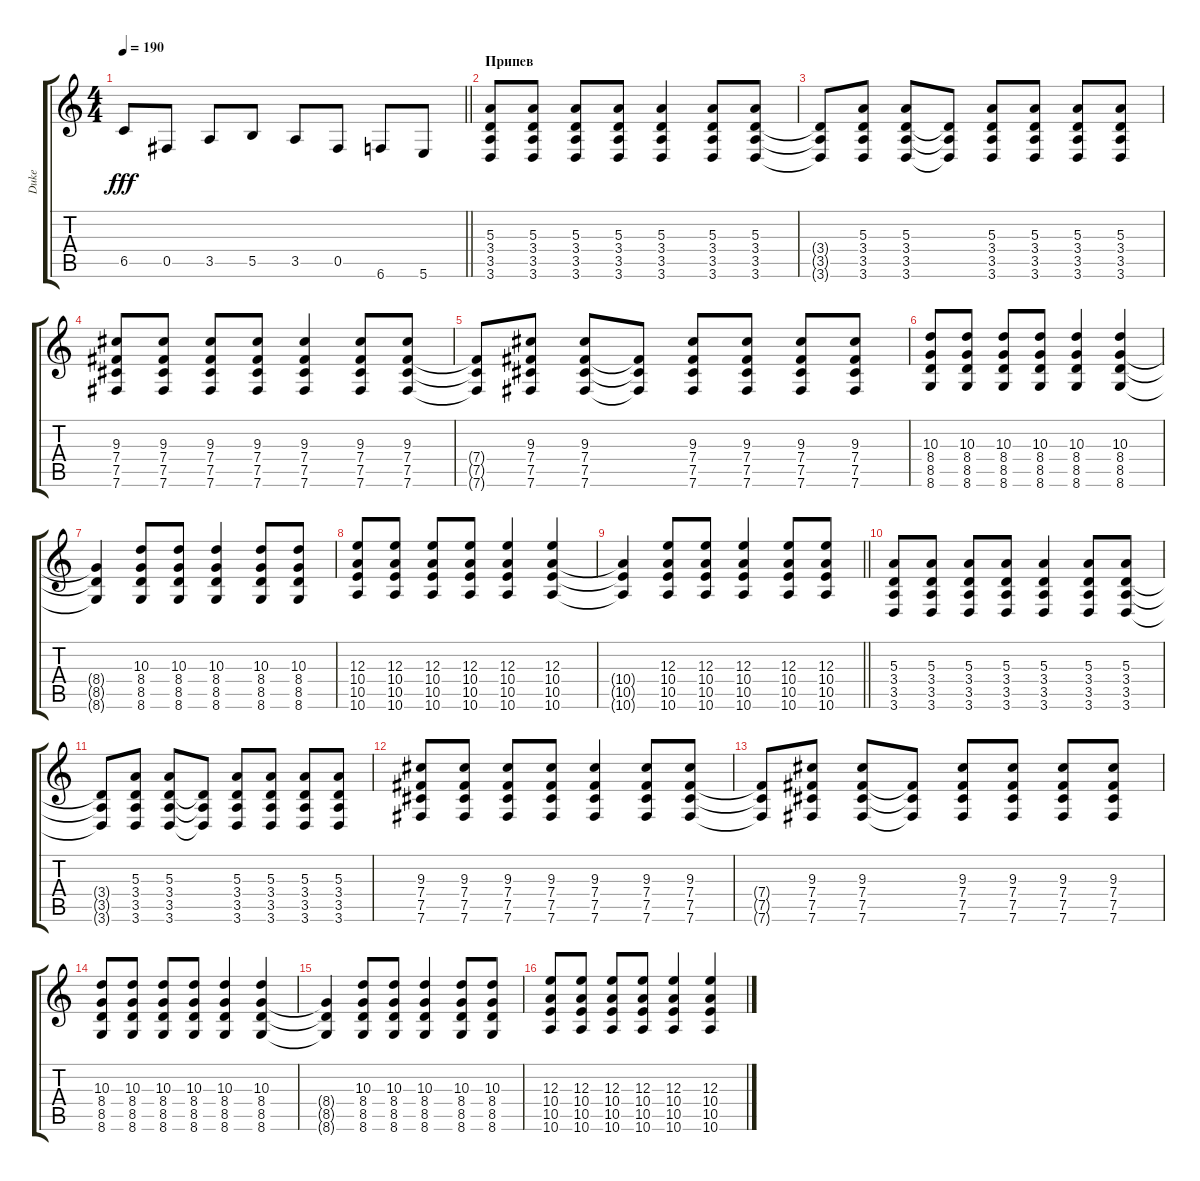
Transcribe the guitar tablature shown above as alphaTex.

\track ("Duke" "Duke") {instrument overdrivenguitar}
\staff {score tabs}
\tuning (Db4 Ab3 E3 B2 Gb2 B1) {hide}
\ts (4 4)
\tempo 190
\clef g2
\barLineRight lightlight
\ks c
6.5.8{dy fff} 0.5.8 3.5.8 5.5.8 3.5.8 0.5.8 6.6.8 5.6.8 |
\section ("" "Припев")
(5.3 3.4 3.5 3.6).8 (5.3 3.4 3.5 3.6).8 (5.3 3.4 3.5 3.6).8 (5.3 3.4 3.5 3.6).8 (5.3 3.4 3.5 3.6).4 (5.3 3.4 3.5 3.6).8 (5.3 3.4 3.5 3.6).8 |
(3.4{t} 3.5{t} 3.6{t}).8 (5.3 3.4 3.5 3.6).8 (5.3 3.4 3.5 3.6).8 (3.4{t} 3.5{t} 3.6{t}).8 (5.3 3.4 3.5 3.6).8 (5.3 3.4 3.5 3.6).8 (5.3 3.4 3.5 3.6).8 (5.3 3.4 3.5 3.6).8 |
(9.3 7.4 7.5 7.6).8 (9.3 7.4 7.5 7.6).8 (9.3 7.4 7.5 7.6).8 (9.3 7.4 7.5 7.6).8 (9.3 7.4 7.5 7.6).4 (9.3 7.4 7.5 7.6).8 (9.3 7.4 7.5 7.6).8 |
(7.4{t} 7.5{t} 7.6{t}).8 (9.3 7.4 7.5 7.6).8 (9.3 7.4 7.5 7.6).8 (7.4{t} 7.5{t} 7.6{t}).8 (9.3 7.4 7.5 7.6).8 (9.3 7.4 7.5 7.6).8 (9.3 7.4 7.5 7.6).8 (9.3 7.4 7.5 7.6).8 |
(10.3 8.4 8.5 8.6).8 (10.3 8.4 8.5 8.6).8 (10.3 8.4 8.5 8.6).8 (10.3 8.4 8.5 8.6).8 (10.3 8.4 8.5 8.6).4 (10.3 8.4 8.5 8.6).4 |
(8.4{t} 8.5{t} 8.6{t}).4 (10.3 8.4 8.5 8.6).8 (10.3 8.4 8.5 8.6).8 (10.3 8.4 8.5 8.6).4 (10.3 8.4 8.5 8.6).8 (10.3 8.4 8.5 8.6).8 |
(12.3 10.4 10.5 10.6).8 (12.3 10.4 10.5 10.6).8 (12.3 10.4 10.5 10.6).8 (12.3 10.4 10.5 10.6).8 (12.3 10.4 10.5 10.6).4 (12.3 10.4 10.5 10.6).4 |
\barLineRight lightlight
(10.4{t} 10.5{t} 10.6{t}).4 (12.3 10.4 10.5 10.6).8 (12.3 10.4 10.5 10.6).8 (12.3 10.4 10.5 10.6).4 (12.3 10.4 10.5 10.6).8 (12.3 10.4 10.5 10.6).8 |
(5.3 3.4 3.5 3.6).8 (5.3 3.4 3.5 3.6).8 (5.3 3.4 3.5 3.6).8 (5.3 3.4 3.5 3.6).8 (5.3 3.4 3.5 3.6).4 (5.3 3.4 3.5 3.6).8 (5.3 3.4 3.5 3.6).8 |
(3.4{t} 3.5{t} 3.6{t}).8 (5.3 3.4 3.5 3.6).8 (5.3 3.4 3.5 3.6).8 (3.4{t} 3.5{t} 3.6{t}).8 (5.3 3.4 3.5 3.6).8 (5.3 3.4 3.5 3.6).8 (5.3 3.4 3.5 3.6).8 (5.3 3.4 3.5 3.6).8 |
(9.3 7.4 7.5 7.6).8 (9.3 7.4 7.5 7.6).8 (9.3 7.4 7.5 7.6).8 (9.3 7.4 7.5 7.6).8 (9.3 7.4 7.5 7.6).4 (9.3 7.4 7.5 7.6).8 (9.3 7.4 7.5 7.6).8 |
(7.4{t} 7.5{t} 7.6{t}).8 (9.3 7.4 7.5 7.6).8 (9.3 7.4 7.5 7.6).8 (7.4{t} 7.5{t} 7.6{t}).8 (9.3 7.4 7.5 7.6).8 (9.3 7.4 7.5 7.6).8 (9.3 7.4 7.5 7.6).8 (9.3 7.4 7.5 7.6).8 |
(10.3 8.4 8.5 8.6).8 (10.3 8.4 8.5 8.6).8 (10.3 8.4 8.5 8.6).8 (10.3 8.4 8.5 8.6).8 (10.3 8.4 8.5 8.6).4 (10.3 8.4 8.5 8.6).4 |
(8.4{t} 8.5{t} 8.6{t}).4 (10.3 8.4 8.5 8.6).8 (10.3 8.4 8.5 8.6).8 (10.3 8.4 8.5 8.6).4 (10.3 8.4 8.5 8.6).8 (10.3 8.4 8.5 8.6).8 |
(12.3 10.4 10.5 10.6).8 (12.3 10.4 10.5 10.6).8 (12.3 10.4 10.5 10.6).8 (12.3 10.4 10.5 10.6).8 (12.3 10.4 10.5 10.6).4 (12.3 10.4 10.5 10.6).4
